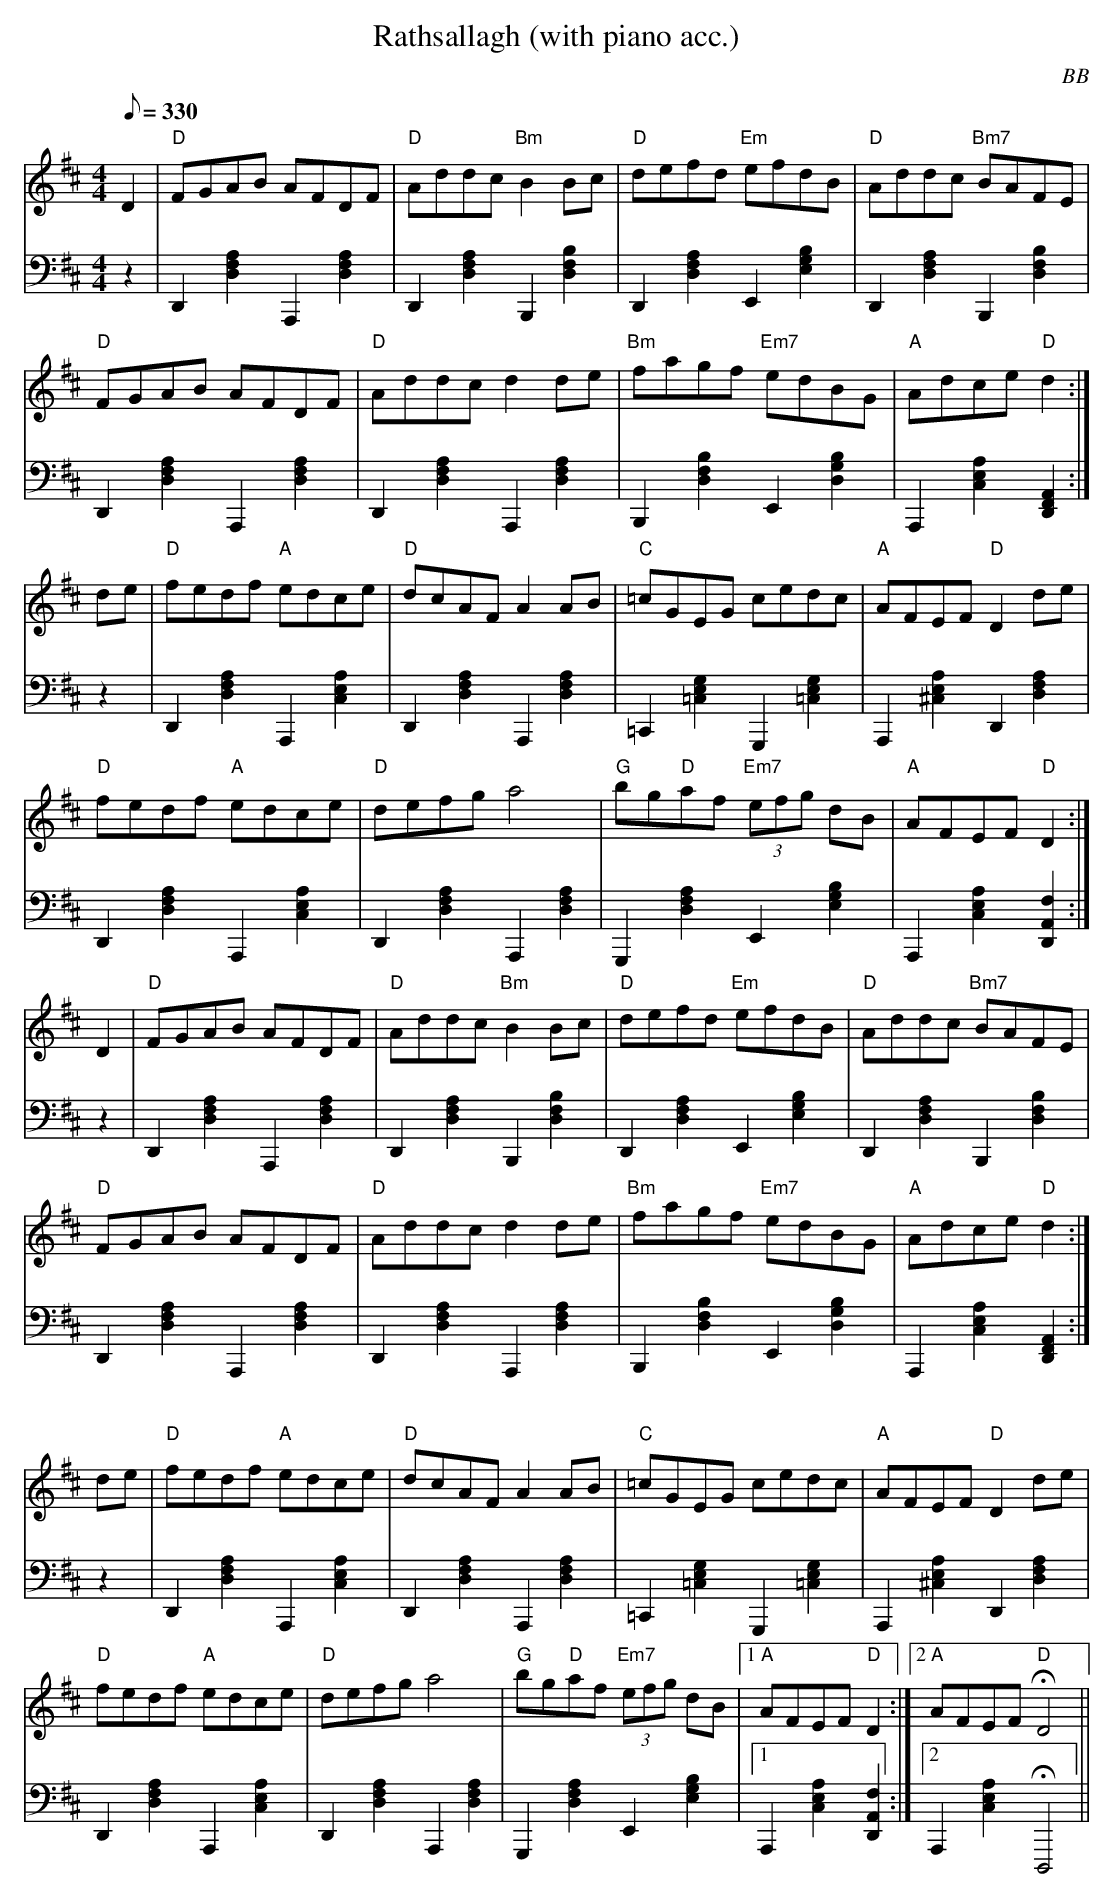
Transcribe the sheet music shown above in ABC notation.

X:1
T: Rathsallagh (with piano acc.)
C: BB
M: 4/4
Q: 1/8=330
L: 1/8
V: 1 program 1 73 %flute
V: 2 volume=70 clef=bass m=D program 1 00
K: D
[V:1] D2|"D"FGAB AFDF|"D"Addc "Bm"B2 Bc|"D"defd "Em"efdB|"D"Addc "Bm7"BAFE|
[V:2] z2|D,2[A2D2F2]A,,2[A2D2F2]|D,2[A2D2F2]B,,2[F2B2D2]|D,2[A2D2F2]E,2[E2B2G2]|\
D,2[A2D2F2]B,,2[F2B2D2]|
[V:1] "D"FGAB AFDF|"D"Addc d2 de|"Bm"fagf "Em7"edBG|"A"Adce "D"d2 :|
[V:2] D,2[A2D2F2]A,,2[A2D2F2]|D,2[A2D2F2]A,,2[A2D2F2]|B,,2[F2B2D2]E,2[D2B2G2]|\
A,,2[A2C2E2][D,2F,2A,2]:|
[V:1] de|"D"fedf "A"edce|"D"dcAF A2 AB|"C"=cGEG cedc|"A"AFEF "D"D2 de|
[V:2] z2|D,2[A2D2F2]A,,2[A2C2E2]|D,2[A2D2F2]A,,2[A2D2F2]|=C,2[E2G2=C2]G,,2[E2=C2G2]|\
A,,2[A2^C2E2]D,2[A2D2F2]|
[V:1] "D"fedf "A"edce|"D"defg a4|"G"bg"D"af "Em7"(3efg dB|"A"AFEF "D"D2 :|
[V:2] D,2[A2D2F2]A,,2[A2C2E2]|D,2[A2D2F2]A,,2[A2D2F2]|G,,2[D2F2A2]E,2[E2G2B2]|\
A,,2[A2C2E2][D,2F2A,2] :|
[V:1] D2|"D"FGAB AFDF|"D"Addc "Bm"B2 Bc|"D"defd "Em"efdB|"D"Addc "Bm7"BAFE|
[V:2] z2|D,2[A2D2F2]A,,2[A2D2F2]|D,2[A2D2F2]B,,2[F2B2D2]|D,2[A2D2F2]E,2[E2B2G2]|\
D,2[A2D2F2]B,,2[F2B2D2]|
[V:1] "D"FGAB AFDF|"D"Addc d2 de|"Bm"fagf "Em7"edBG|"A"Adce "D"d2 :|
[V:2] D,2[A2D2F2]A,,2[A2D2F2]|D,2[A2D2F2]A,,2[A2D2F2]|B,,2[F2B2D2]E,2[D2B2G2]|\
A,,2[A2C2E2][D,2F,2A,2]:|
[V:1] de|"D"fedf "A"edce|"D"dcAF A2 AB|"C"=cGEG cedc|"A"AFEF "D"D2 de|
[V:2] z2|D,2[A2D2F2]A,,2[A2C2E2]|D,2[A2D2F2]A,,2[A2D2F2]|=C,2[E2G2=C2]G,,2[E2=C2G2]|\
A,,2[A2^C2E2]D,2[A2D2F2]|
[V:1] "D"fedf "A"edce|"D"defg a4|"G"bg"D"af "Em7"(3efg dB|1 "A"AFEF "D"D2 :|2\
"A"AFEF "D"HD4 ||
[V:2] D,2[A2D2F2]A,,2[A2C2E2]|D,2[A2D2F2]A,,2[A2D2F2]|G,,2[D2F2A2]E,2[E2G2B2]|1\
A,,2[A2C2E2][D,2F2A,2] :|2 A,,2[A2C2E2]HD,,4 ||
